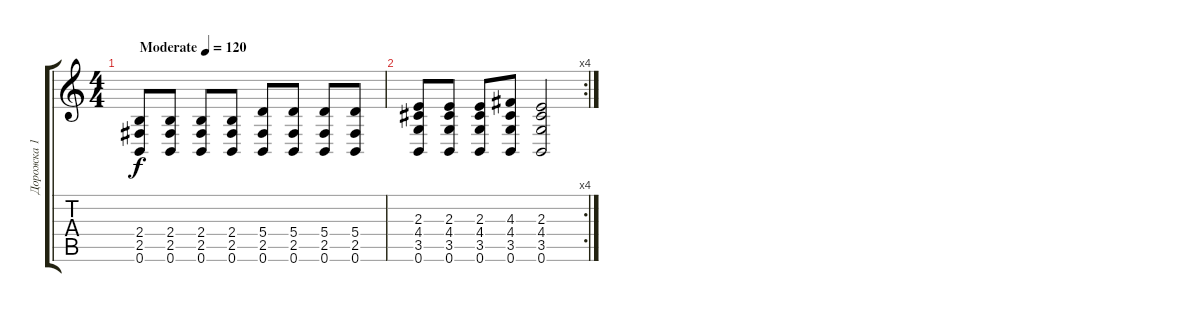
\track ("Дорожка 1" "Дорожка 1") {instrument acousticguitarsteel}
\staff {score tabs}
\tuning (B3 Gb3 D3 A2 E2 B1) {hide}
\ts (4 4)
\tempo (120 "Moderate")
\clef g2
\ks c
(2.4 2.5 0.6).8{dy f instrument acousticguitarsteel} (2.4 2.5 0.6).8 (2.4 2.5 0.6).8 (2.4 2.5 0.6).8 (5.4 2.5 0.6).8 (5.4 2.5 0.6).8 (5.4 2.5 0.6).8 (5.4 2.5 0.6).8 |
\rc 4
(2.3 4.4 3.5 0.6).8 (2.3 4.4 3.5 0.6).8 (2.3 4.4 3.5 0.6).8 (4.3 4.4 3.5 0.6).8 (2.3 4.4 3.5 0.6).2
